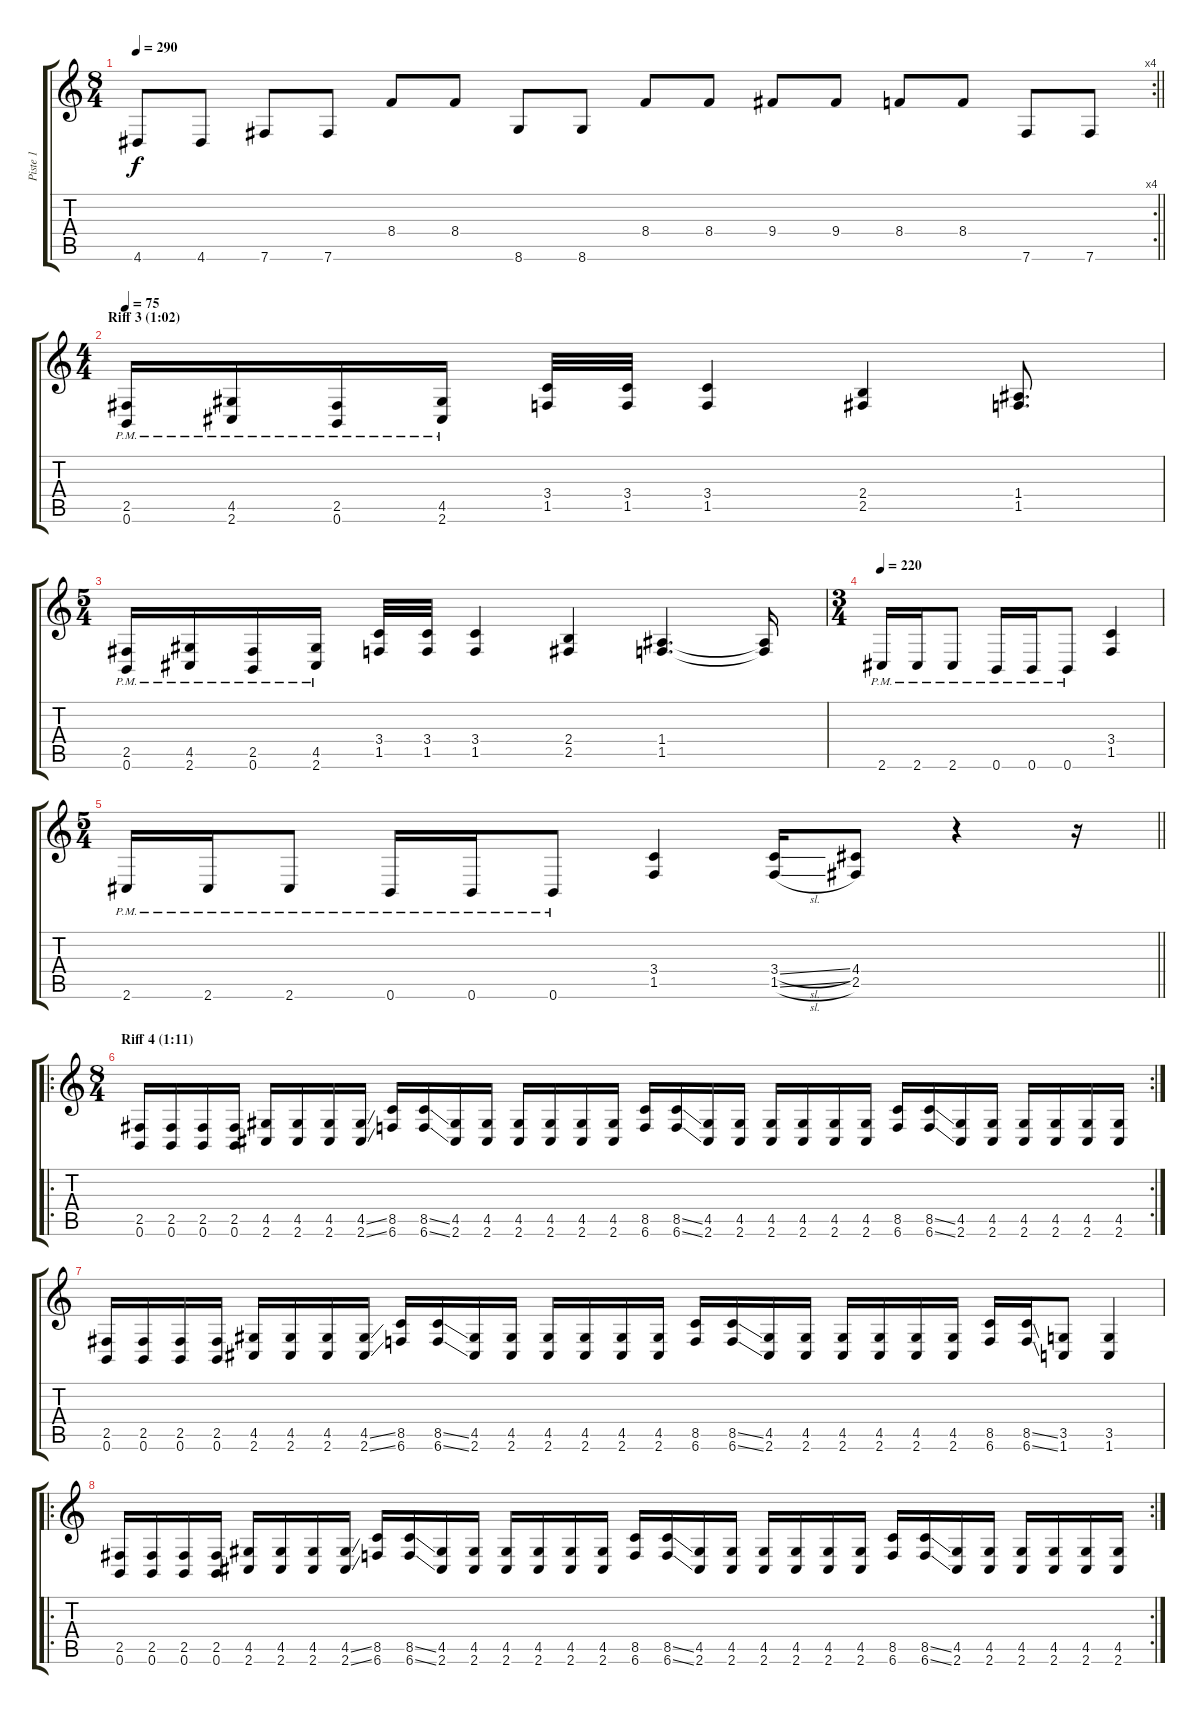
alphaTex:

\track ("Piste 1" "Piste 1") {instrument distortionguitar}
\staff {score tabs}
\tuning (B3 Gb3 D3 A2 E2 B1) {hide}
\rc 4
\ts (8 4)
\tempo 290
\clef g2
\barLineRight lightlight
\ks c
4.6.8{dy f} 4.6.8 7.6.8 7.6.8 8.4.8 8.4.8 8.6.8 8.6.8 8.4.8 8.4.8 9.4.8 9.4.8 8.4.8 8.4.8 7.6.8 7.6.8 |
\ts (4 4)
\section ("" "Riff 3 (1:02)")
\tempo 75
(2.5{pm} 0.6{pm}).16 (4.5{pm} 2.6{pm}).16 (2.5{pm} 0.6{pm}).16 (4.5{pm} 2.6{pm}).16 (3.4 1.5).32 (3.4 1.5).32 (3.4 1.5).4 (2.4 2.5).4 (1.4 1.5).8{d} |
\ts (5 4)
(2.5{pm} 0.6{pm}).16 (4.5{pm} 2.6{pm}).16 (2.5{pm} 0.6{pm}).16 (4.5{pm} 2.6{pm}).16 (3.4 1.5).32 (3.4 1.5).32 (3.4 1.5).4 (2.4 2.5).4 (1.4 1.5).4{d} (1.4{t} 1.5{t}).16 |
\ts (3 4)
\tempo 220
2.6{pm}.16 2.6{pm}.16 2.6{pm}.8 0.6{pm}.16 0.6{pm}.16 0.6{pm}.8 (3.4 1.5).4 |
\ts (5 4)
\barLineRight lightlight
2.6{pm}.16 2.6{pm}.16 2.6{pm}.8 0.6{pm}.16 0.6{pm}.16 0.6{pm}.8 (3.4 1.5).4 (3.4{sl} 1.5{sl}).16 (4.4 2.5).8 r.4 r.16 |
\ro
\rc 2
\ts (8 4)
\section ("" "Riff 4 (1:11)")
(2.5 0.6).16 (2.5 0.6).16 (2.5 0.6).16 (2.5 0.6).16 (4.5 2.6).16 (4.5 2.6).16 (4.5 2.6).16 (4.5{ss} 2.6{ss}).16 (8.5 6.6).16 (8.5{ss} 6.6{ss}).16 (4.5 2.6).16 (4.5 2.6).16 (4.5 2.6).16 (4.5 2.6).16 (4.5 2.6).16 (4.5 2.6).16 (8.5 6.6).16 (8.5{ss} 6.6{ss}).16 (4.5 2.6).16 (4.5 2.6).16 (4.5 2.6).16 (4.5 2.6).16 (4.5 2.6).16 (4.5 2.6).16 (8.5 6.6).16 (8.5{ss} 6.6{ss}).16 (4.5 2.6).16 (4.5 2.6).16 (4.5 2.6).16 (4.5 2.6).16 (4.5 2.6).16 (4.5 2.6).16 |
(2.5 0.6).16 (2.5 0.6).16 (2.5 0.6).16 (2.5 0.6).16 (4.5 2.6).16 (4.5 2.6).16 (4.5 2.6).16 (4.5{ss} 2.6{ss}).16 (8.5 6.6).16 (8.5{ss} 6.6{ss}).16 (4.5 2.6).16 (4.5 2.6).16 (4.5 2.6).16 (4.5 2.6).16 (4.5 2.6).16 (4.5 2.6).16 (8.5 6.6).16 (8.5{ss} 6.6{ss}).16 (4.5 2.6).16 (4.5 2.6).16 (4.5 2.6).16 (4.5 2.6).16 (4.5 2.6).16 (4.5 2.6).16 (8.5 6.6).16 (8.5{ss} 6.6{ss}).16 (3.5 1.6).8 (3.5 1.6).4 |
\ro
\rc 2
(2.5 0.6).16 (2.5 0.6).16 (2.5 0.6).16 (2.5 0.6).16 (4.5 2.6).16 (4.5 2.6).16 (4.5 2.6).16 (4.5{ss} 2.6{ss}).16 (8.5 6.6).16 (8.5{ss} 6.6{ss}).16 (4.5 2.6).16 (4.5 2.6).16 (4.5 2.6).16 (4.5 2.6).16 (4.5 2.6).16 (4.5 2.6).16 (8.5 6.6).16 (8.5{ss} 6.6{ss}).16 (4.5 2.6).16 (4.5 2.6).16 (4.5 2.6).16 (4.5 2.6).16 (4.5 2.6).16 (4.5 2.6).16 (8.5 6.6).16 (8.5{ss} 6.6{ss}).16 (4.5 2.6).16 (4.5 2.6).16 (4.5 2.6).16 (4.5 2.6).16 (4.5 2.6).16 (4.5 2.6).16
